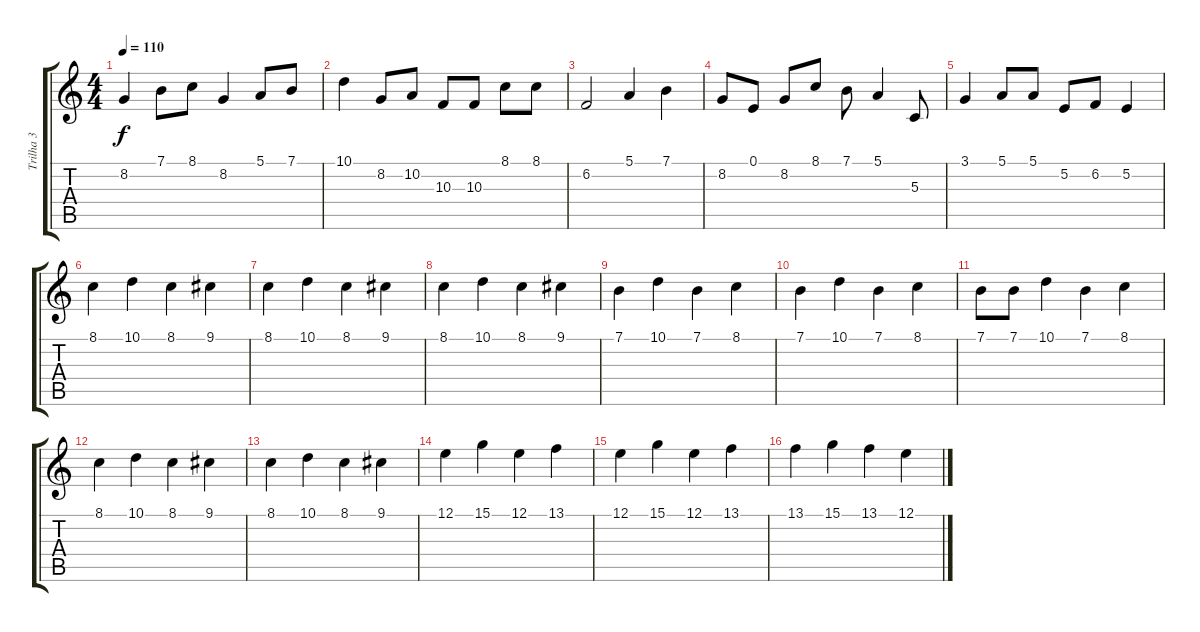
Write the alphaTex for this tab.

\track ("Trilha 3" "Trilha 3") {instrument acousticgrandpiano}
\staff {score tabs}
\tuning (E4 B3 G3 D3 A2 E2) {hide}
\ts (4 4)
\tempo 110
\clef g2
\ks c
8.2.4{dy f instrument acousticgrandpiano} 7.1.8 8.1.8 8.2.4 5.1.8 7.1.8 |
10.1.4 8.2.8 10.2.8 10.3.8 10.3.8 8.1.8 8.1.8 |
6.2.2 5.1.4 7.1.4 |
8.2.8 0.1.8 8.2.8 8.1.8 7.1.8 5.1.4 5.3.8 |
3.1.4 5.1.8 5.1.8 5.2.8 6.2.8 5.2.4 |
8.1.4 10.1.4 8.1.4 9.1.4 |
8.1.4 10.1.4 8.1.4 9.1.4 |
8.1.4 10.1.4 8.1.4 9.1.4 |
7.1.4 10.1.4 7.1.4 8.1.4 |
7.1.4 10.1.4 7.1.4 8.1.4 |
7.1.8 7.1.8 10.1.4 7.1.4 8.1.4 |
8.1.4 10.1.4 8.1.4 9.1.4 |
8.1.4 10.1.4 8.1.4 9.1.4 |
12.1.4 15.1.4 12.1.4 13.1.4 |
12.1.4 15.1.4 12.1.4 13.1.4 |
13.1.4 15.1.4 13.1.4 12.1.4
